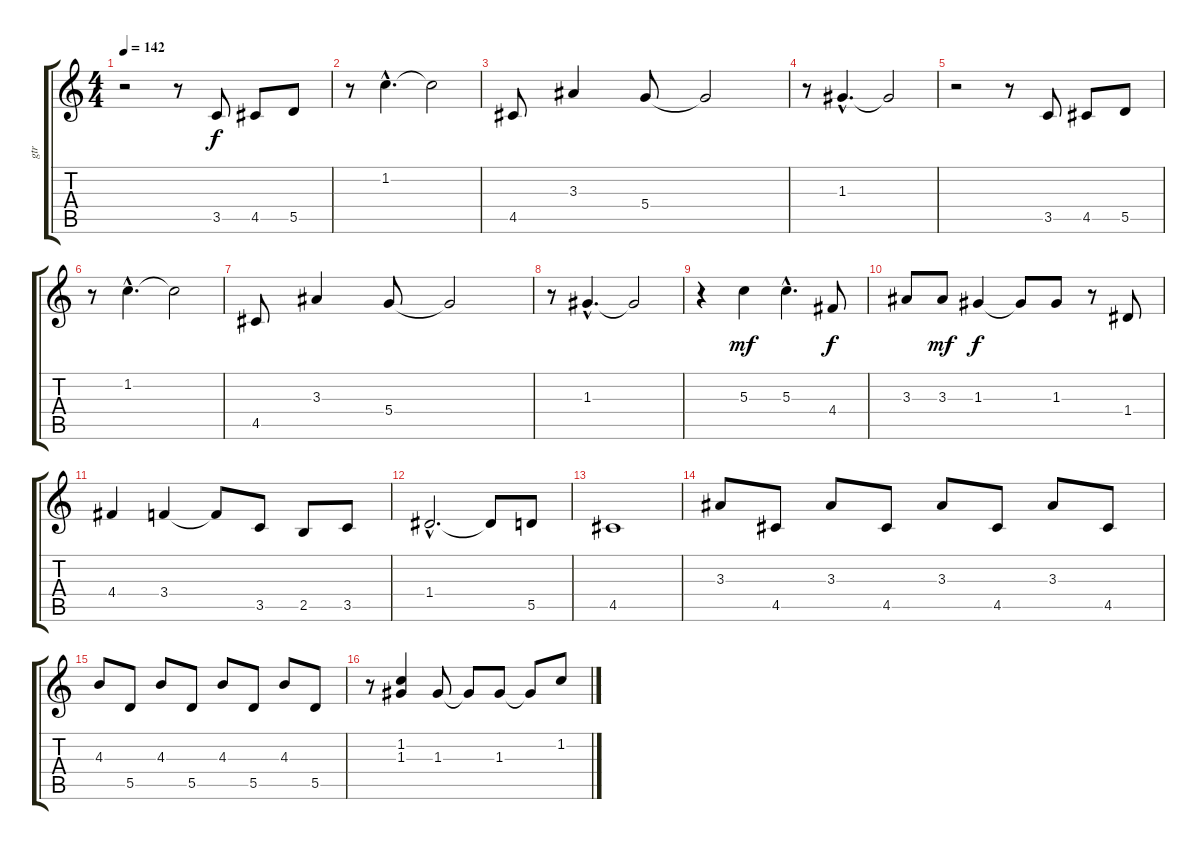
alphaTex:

\track ("gtr" "gtr") {instrument acousticguitarnylon}
\staff {score tabs}
\tuning (E4 B3 G3 D3 A2 E2) {hide}
\ts (4 4)
\tempo 142
\clef g2
\ks c
r.2{dy f instrument acousticguitarnylon} r.8 3.5.8 4.5.8 5.5.8 |
r.8 1.2{hac}.4{d} 1.2{t}.2 |
4.5.8 3.3.4 5.4.8 5.4{t}.2 |
r.8 1.3{hac}.4{d} 1.3{t}.2 |
r.2 r.8 3.5.8 4.5.8 5.5.8 |
r.8 1.2{hac}.4{d} 1.2{t}.2 |
4.5.8 3.3.4 5.4.8 5.4{t}.2 |
r.8 1.3{hac}.4{d} 1.3{t}.2 |
r.4 5.3.4{dy mf} 5.3{hac}.4{d} 4.4.8{dy f} |
3.3.8 3.3.8{dy mf} 1.3.4{dy f} 1.3{t}.8 1.3.8 r.8 1.4.8 |
4.4.4 3.4.4 3.4{t}.8 3.5.8 2.5.8 3.5.8 |
1.4{hac}.2{d} 1.4{t}.8 5.5.8 |
4.5.1 |
3.3.8 4.5.8 3.3.8 4.5.8 3.3.8 4.5.8 3.3.8 4.5.8 |
4.3.8 5.5.8 4.3.8 5.5.8 4.3.8 5.5.8 4.3.8 5.5.8 |
r.8 (1.2 1.3).4 1.3.8 1.3{t}.8 1.3.8 1.3{t}.8 1.2.8
